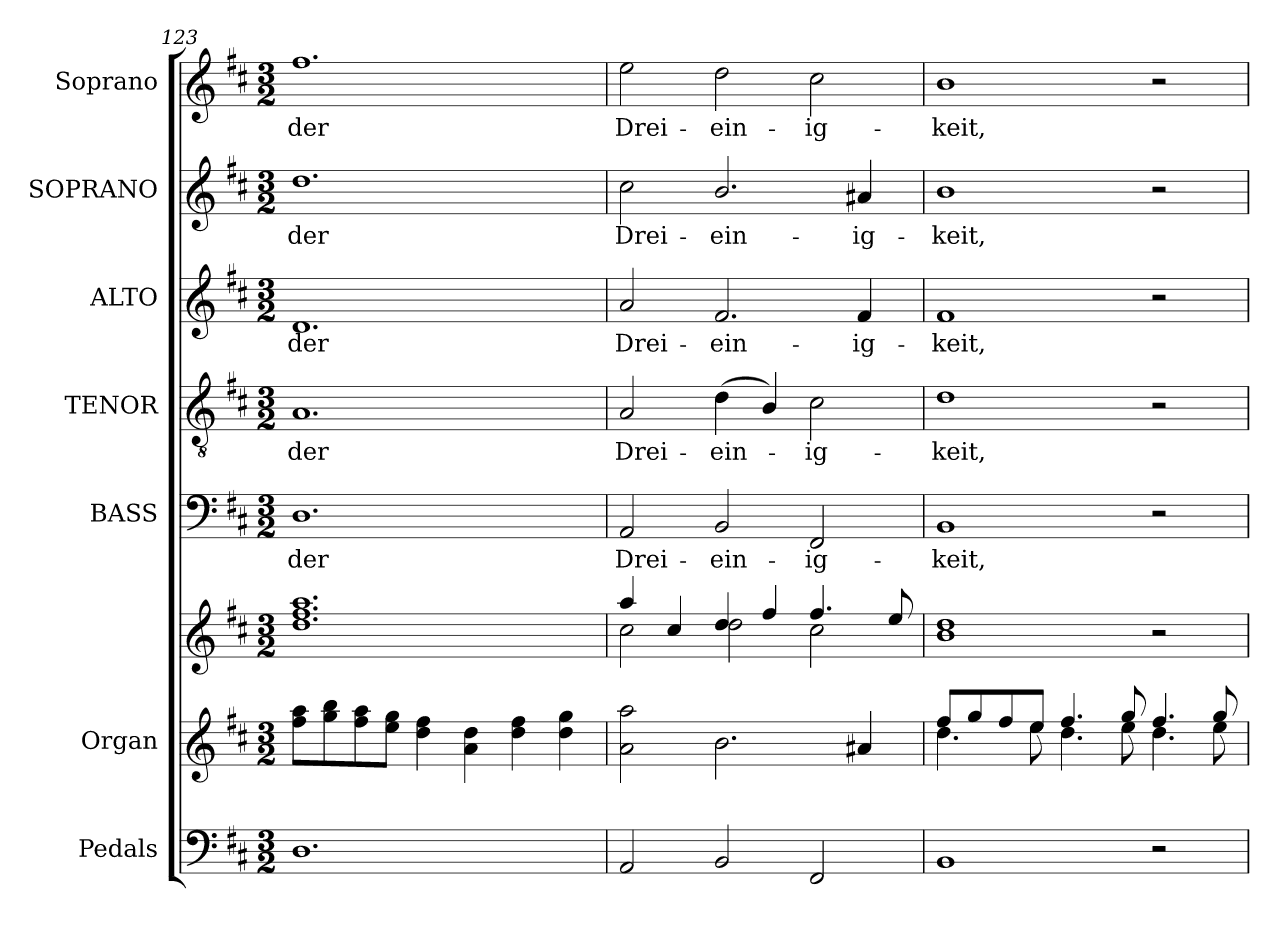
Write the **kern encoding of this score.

**kern	**kern	**kern	**kern	**text	**kern	**text	**kern	**text	**kern	**text	**kern	**text
*part7	*part6	*part6	*part5	*part5	*part4	*part4	*part3	*part3	*part2	*part2	*part1	*part1
*staff8	*staff7	*staff6	*staff5	*staff5	*staff4	*staff4	*staff3	*staff3	*staff2	*staff2	*staff1	*staff1
*I"Pedals	*I"Organ	*	*I"BASS	*	*I"TENOR	*	*I"ALTO	*	*I"SOPRANO	*	*I"Soprano	*
*I'Ped.	*I'Org.	*	*I'B.	*	*I'T.	*	*I'A.	*	*I'S.	*	*I'S.	*
*clefF4	*clefG2	*clefG2	*clefF4	*	*clefGv2	*	*clefG2	*	*clefG2	*	*clefG2	*
*	*	*	*	*	*ITrd7c12	*	*	*	*	*	*	*
*k[f#c#]	*k[f#c#]	*k[f#c#]	*k[f#c#]	*	*k[f#c#]	*	*k[f#c#]	*	*k[f#c#]	*	*k[f#c#]	*
*D:	*D:	*D:	*D:	*	*D:	*	*D:	*	*D:	*	*D:	*
*M3/2	*M3/2	*M3/2	*M3/2	*	*M3/2	*	*M3/2	*	*M3/2	*	*M3/2	*
=123	=123	=123	=123	=123	=123	=123	=123	=123	=123	=123	=123	=123
!	!	!	!	!LO:LY:b:color=#000000	!	!	!	!	!	!	!	!
!	!	!	!	!	!	!LO:LY:b:color=#000000	!	!	!	!	!	!
!	!	!	!	!	!	!	!	!LO:LY:b:color=#000000	!	!	!	!
!	!	!	!	!	!	!	!	!	!	!LO:LY:b:color=#000000	!	!
!	!	!	!	!	!	!	!	!	!	!	!	!LO:LY:b:color=#000000
1.Di	8ff#i\ 8aaiL	1.ddi 1.ff#i 1.aai	1.Di	der	1.AAi	der	1.di	der	1.ddi	der	1.ff#i	der
.	8ggi\ 8bbi	.	.	.	.	.	.	.	.	.	.	.
.	8ff#i\ 8aai	.	.	.	.	.	.	.	.	.	.	.
.	8eei\ 8ggiJ	.	.	.	.	.	.	.	.	.	.	.
.	4ddi\ 4ff#i	.	.	.	.	.	.	.	.	.	.	.
.	4ai\ 4ddi	.	.	.	.	.	.	.	.	.	.	.
.	4ddi\ 4ff#i	.	.	.	.	.	.	.	.	.	.	.
.	4ddi\ 4ggi	.	.	.	.	.	.	.	.	.	.	.
=124	=124	=124	=124	=124	=124	=124	=124	=124	=124	=124	=124	=124
*	*	*^	*	*	*	*	*	*	*	*	*	*
!	!	!	!	!	!LO:LY:b:color=#000000	!	!	!	!	!	!	!	!
!	!	!	!	!	!	!	!LO:LY:b:color=#000000	!	!	!	!	!	!
!	!	!	!	!	!	!	!	!	!LO:LY:b:color=#000000	!	!	!	!
!	!	!	!	!	!	!	!	!	!	!	!LO:LY:b:color=#000000	!	!
!	!	!	!	!	!	!	!	!	!	!	!	!	!LO:LY:b:color=#000000
2AAi/	2ai\ 2aai	4aai/	2cc#i\	2AAi/	Drei-	2AAi/	Drei-	2ai/	Drei-	2cc#i\	Drei-	2eei\	Drei-
.	.	4cc#i/	.	.	.	.	.	.	.	.	.	.	.
!	!	!	!	!	!LO:LY:b:color=#000000	!	!	!	!	!	!	!	!
!	!	!	!	!	!	!	!LO:LY:b:color=#000000	!	!	!	!	!	!
!	!	!	!	!	!	!	!	!	!LO:LY:b:color=#000000	!	!	!	!
!	!	!	!	!	!	!	!	!	!	!	!LO:LY:b:color=#000000	!	!
!	!	!	!	!	!	!	!	!	!	!	!	!	!LO:LY:b:color=#000000
2BBi/	2.bi\	4ddi/	2ddi\	2BBi/	-ein-	(4Di\	-ein-	2.f#i/	-ein-	2.bi/	-ein-	2ddi\	-ein-
.	.	4ff#i/	.	.	.	4BBi/)	.	.	.	.	.	.	.
!	!	!	!	!	!LO:LY:b:color=#000000	!	!	!	!	!	!	!	!
!	!	!	!	!	!	!	!LO:LY:b:color=#000000	!	!	!	!	!	!
!	!	!	!	!	!	!	!	!	!	!	!	!	!LO:LY:b:color=#000000
2FF#i/	.	4.ff#i/	2cc#i\	2FF#i/	-ig-	2C#i\	-ig-	.	.	.	.	2cc#i\	-ig-
!	!	!	!	!	!	!	!	!	!LO:LY:b:color=#000000	!	!	!	!
!	!	!	!	!	!	!	!	!	!	!	!LO:LY:b:color=#000000	!	!
.	4a#Xi/	.	.	.	.	.	.	4f#i/	-ig-	4a#Xi/	-ig-	.	.
.	.	8eei/	.	.	.	.	.	.	.	.	.	.	.
*	*	*v	*v	*	*	*	*	*	*	*	*	*	*
!!LO:PB:g=z
=125	=125	=125	=125	=125	=125	=125	=125	=125	=125	=125	=125	=125
*	*^	*	*	*	*	*	*	*	*	*	*	*
!	!	!	!	!	!LO:LY:b:color=#000000	!	!	!	!	!	!	!	!
!	!	!	!	!	!	!	!LO:LY:b:color=#000000	!	!	!	!	!	!
!	!	!	!	!	!	!	!	!	!LO:LY:b:color=#000000	!	!	!	!
!	!	!	!	!	!	!	!	!	!	!	!LO:LY:b:color=#000000	!	!
!	!	!	!	!	!	!	!	!	!	!	!	!	!LO:LY:b:color=#000000
1BBi	8ff#i/L	4.ddi\	1bi 1ddi	1BBi	-keit,	1Di	-keit,	1f#i	-keit,	1bi	-keit,	1bi	-keit,
.	8ggi/	.	.	.	.	.	.	.	.	.	.	.	.
.	8ff#i/	.	.	.	.	.	.	.	.	.	.	.	.
.	8eei/J	8eei\	.	.	.	.	.	.	.	.	.	.	.
.	4.ff#i/	4.ddi\	.	.	.	.	.	.	.	.	.	.	.
.	8ggi/	8eei\	.	.	.	.	.	.	.	.	.	.	.
2r	4.ff#i/	4.ddi\	2r	2r	.	2r	.	2r	.	2r	.	2r	.
.	8ggi/	8eei\	.	.	.	.	.	.	.	.	.	.	.
*	*v	*v	*	*	*	*	*	*	*	*	*	*	*
=	=	=	=	=	=	=	=	=	=	=	=	=
*-	*-	*-	*-	*-	*-	*-	*-	*-	*-	*-	*-	*-
